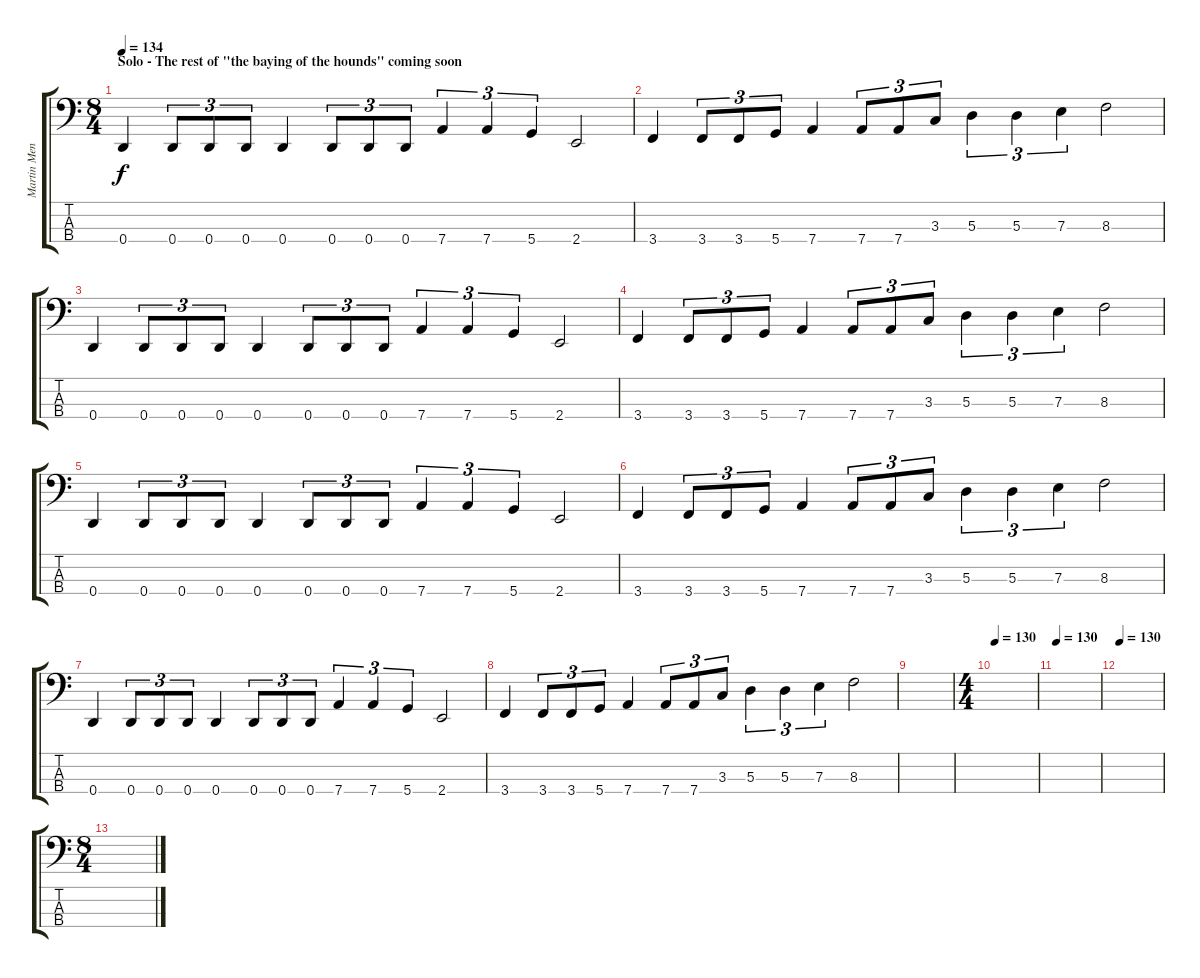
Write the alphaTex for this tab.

\track ("Martin Mendez" "Martin Men") {instrument electricbassfinger}
\staff {score tabs}
\tuning (G2 D2 A1 D1) {hide}
\ts (8 4)
\section ("" "Solo - The rest of \"the baying of the hounds\" coming soon")
\tempo 134
\clef f4
\ks c
0.4.4{dy f instrument electricbassfinger} 0.4.8{tu (3 2)} 0.4.8{tu (3 2)} 0.4.8{tu (3 2)} 0.4.4 0.4.8{tu (3 2)} 0.4.8{tu (3 2)} 0.4.8{tu (3 2)} 7.4.4{tu (3 2)} 7.4.4{tu (3 2)} 5.4.4{tu (3 2)} 2.4.2 |
3.4.4 3.4.8{tu (3 2)} 3.4.8{tu (3 2)} 5.4.8{tu (3 2)} 7.4.4 7.4.8{tu (3 2)} 7.4.8{tu (3 2)} 3.3.8{tu (3 2)} 5.3.4{tu (3 2)} 5.3.4{tu (3 2)} 7.3.4{tu (3 2)} 8.3.2 |
0.4.4 0.4.8{tu (3 2)} 0.4.8{tu (3 2)} 0.4.8{tu (3 2)} 0.4.4 0.4.8{tu (3 2)} 0.4.8{tu (3 2)} 0.4.8{tu (3 2)} 7.4.4{tu (3 2)} 7.4.4{tu (3 2)} 5.4.4{tu (3 2)} 2.4.2 |
3.4.4 3.4.8{tu (3 2)} 3.4.8{tu (3 2)} 5.4.8{tu (3 2)} 7.4.4 7.4.8{tu (3 2)} 7.4.8{tu (3 2)} 3.3.8{tu (3 2)} 5.3.4{tu (3 2)} 5.3.4{tu (3 2)} 7.3.4{tu (3 2)} 8.3.2 |
0.4.4 0.4.8{tu (3 2)} 0.4.8{tu (3 2)} 0.4.8{tu (3 2)} 0.4.4 0.4.8{tu (3 2)} 0.4.8{tu (3 2)} 0.4.8{tu (3 2)} 7.4.4{tu (3 2)} 7.4.4{tu (3 2)} 5.4.4{tu (3 2)} 2.4.2 |
3.4.4 3.4.8{tu (3 2)} 3.4.8{tu (3 2)} 5.4.8{tu (3 2)} 7.4.4 7.4.8{tu (3 2)} 7.4.8{tu (3 2)} 3.3.8{tu (3 2)} 5.3.4{tu (3 2)} 5.3.4{tu (3 2)} 7.3.4{tu (3 2)} 8.3.2 |
0.4.4 0.4.8{tu (3 2)} 0.4.8{tu (3 2)} 0.4.8{tu (3 2)} 0.4.4 0.4.8{tu (3 2)} 0.4.8{tu (3 2)} 0.4.8{tu (3 2)} 7.4.4{tu (3 2)} 7.4.4{tu (3 2)} 5.4.4{tu (3 2)} 2.4.2 |
3.4.4 3.4.8{tu (3 2)} 3.4.8{tu (3 2)} 5.4.8{tu (3 2)} 7.4.4 7.4.8{tu (3 2)} 7.4.8{tu (3 2)} 3.3.8{tu (3 2)} 5.3.4{tu (3 2)} 5.3.4{tu (3 2)} 7.3.4{tu (3 2)} 8.3.2 |
|
\ts (4 4)
\tempo 130
|
\tempo 130
|
\tempo 130
|
\ts (8 4)
